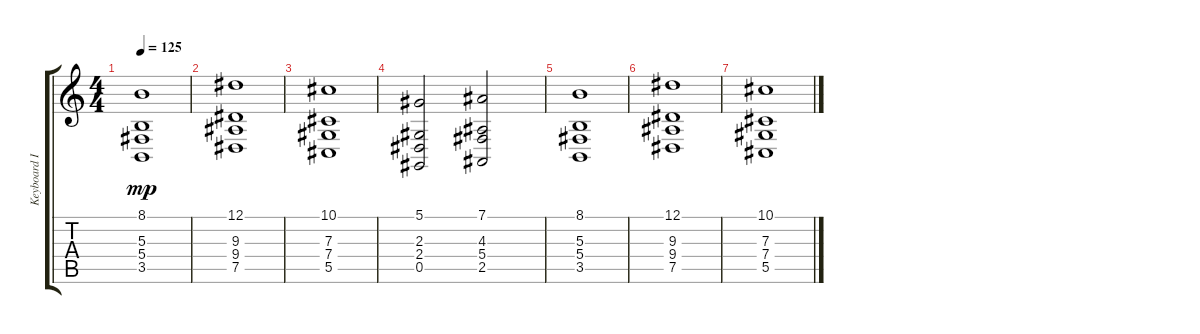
\track ("Keyboard I" "Keyboard I") {instrument stringensemble1}
\staff {score tabs}
\tuning (Eb4 Bb3 Gb3 Db3 Ab2 Eb2) {hide}
\ts (4 4)
\tempo 125
\clef g2
\ks c
(8.1 5.3 5.4 3.5).1{dy mp} |
(12.1 9.3 9.4 7.5).1 |
(10.1 7.3 7.4 5.5).1 |
(5.1 2.3 2.4 0.5).2 (7.1 4.3 5.4 2.5).2 |
(8.1 5.3 5.4 3.5).1 |
(12.1 9.3 9.4 7.5).1 |
(10.1 7.3 7.4 5.5).1
